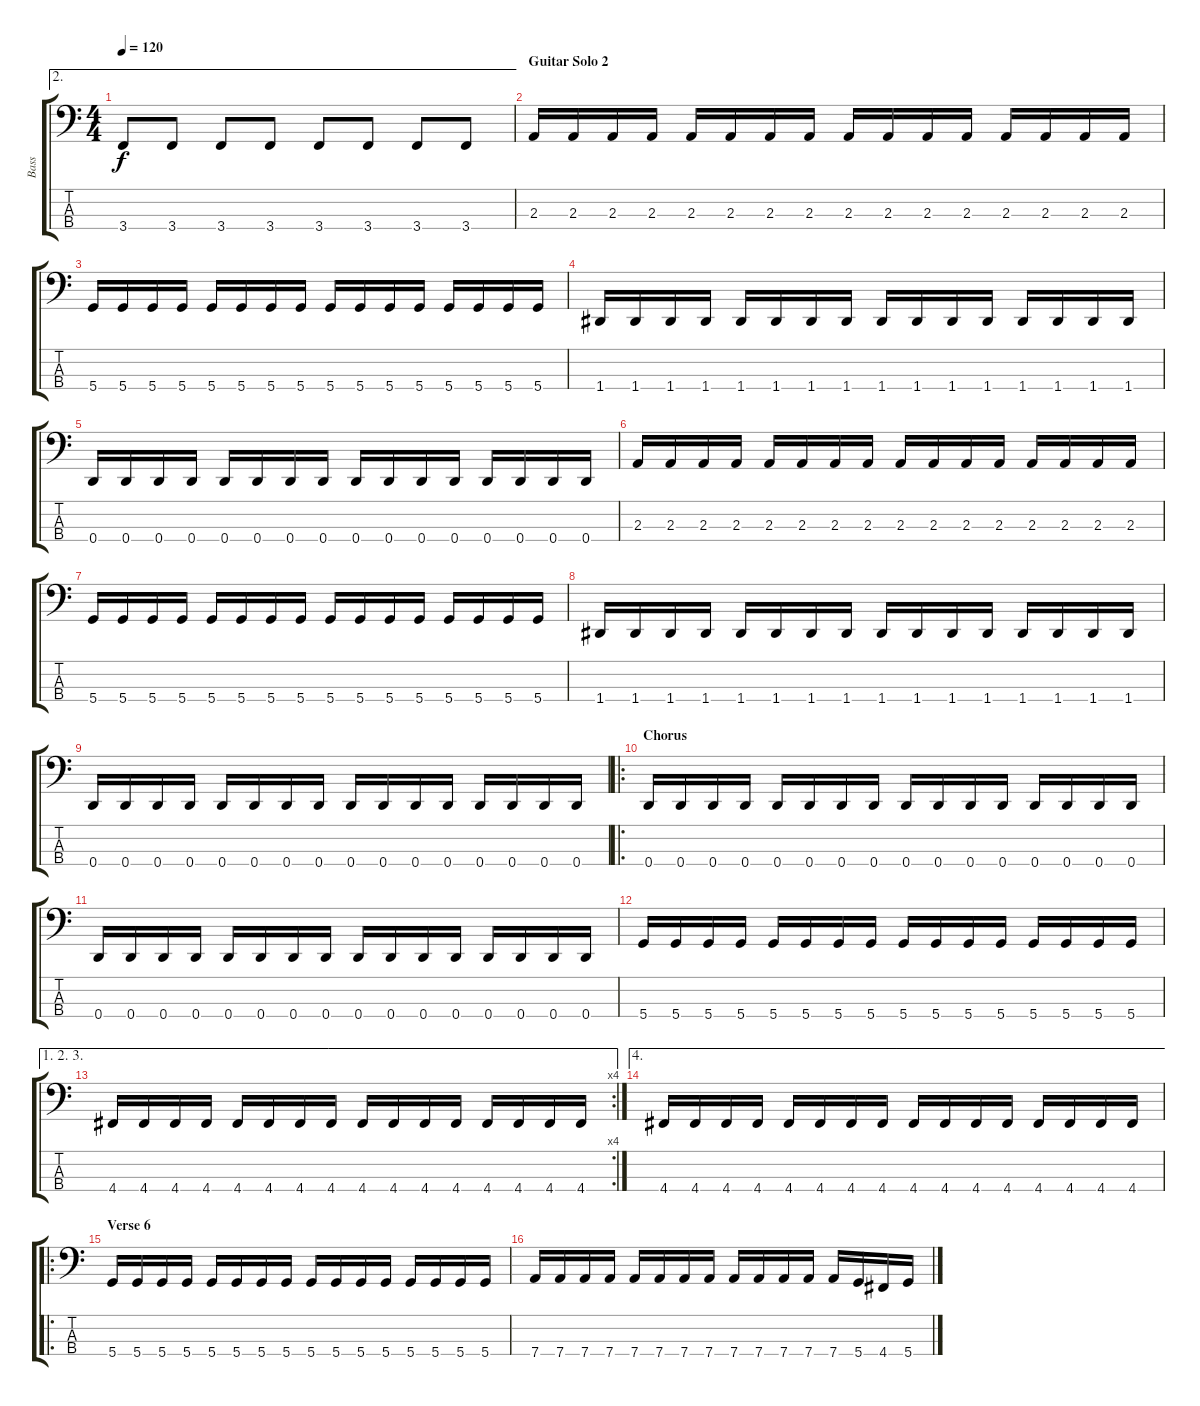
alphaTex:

\track ("Bass" "Bass") {instrument electricbasspick}
\staff {score tabs}
\tuning (F2 C2 G1 D1) {hide}
\ae 2
\ts (4 4)
\tempo 120
\clef f4
\ks c
3.4.8{dy f} 3.4.8 3.4.8 3.4.8 3.4.8 3.4.8 3.4.8 3.4.8 |
\section ("" "Guitar Solo 2")
2.3.16 2.3.16 2.3.16 2.3.16 2.3.16 2.3.16 2.3.16 2.3.16 2.3.16 2.3.16 2.3.16 2.3.16 2.3.16 2.3.16 2.3.16 2.3.16 |
5.4.16 5.4.16 5.4.16 5.4.16 5.4.16 5.4.16 5.4.16 5.4.16 5.4.16 5.4.16 5.4.16 5.4.16 5.4.16 5.4.16 5.4.16 5.4.16 |
1.4.16 1.4.16 1.4.16 1.4.16 1.4.16 1.4.16 1.4.16 1.4.16 1.4.16 1.4.16 1.4.16 1.4.16 1.4.16 1.4.16 1.4.16 1.4.16 |
0.4.16 0.4.16 0.4.16 0.4.16 0.4.16 0.4.16 0.4.16 0.4.16 0.4.16 0.4.16 0.4.16 0.4.16 0.4.16 0.4.16 0.4.16 0.4.16 |
2.3.16 2.3.16 2.3.16 2.3.16 2.3.16 2.3.16 2.3.16 2.3.16 2.3.16 2.3.16 2.3.16 2.3.16 2.3.16 2.3.16 2.3.16 2.3.16 |
5.4.16 5.4.16 5.4.16 5.4.16 5.4.16 5.4.16 5.4.16 5.4.16 5.4.16 5.4.16 5.4.16 5.4.16 5.4.16 5.4.16 5.4.16 5.4.16 |
1.4.16 1.4.16 1.4.16 1.4.16 1.4.16 1.4.16 1.4.16 1.4.16 1.4.16 1.4.16 1.4.16 1.4.16 1.4.16 1.4.16 1.4.16 1.4.16 |
0.4.16 0.4.16 0.4.16 0.4.16 0.4.16 0.4.16 0.4.16 0.4.16 0.4.16 0.4.16 0.4.16 0.4.16 0.4.16 0.4.16 0.4.16 0.4.16 |
\ro
\section ("" "Chorus")
0.4.16 0.4.16 0.4.16 0.4.16 0.4.16 0.4.16 0.4.16 0.4.16 0.4.16 0.4.16 0.4.16 0.4.16 0.4.16 0.4.16 0.4.16 0.4.16 |
0.4.16 0.4.16 0.4.16 0.4.16 0.4.16 0.4.16 0.4.16 0.4.16 0.4.16 0.4.16 0.4.16 0.4.16 0.4.16 0.4.16 0.4.16 0.4.16 |
5.4.16 5.4.16 5.4.16 5.4.16 5.4.16 5.4.16 5.4.16 5.4.16 5.4.16 5.4.16 5.4.16 5.4.16 5.4.16 5.4.16 5.4.16 5.4.16 |
\ae (1 2 3)
\rc 4
4.4.16 4.4.16 4.4.16 4.4.16 4.4.16 4.4.16 4.4.16 4.4.16 4.4.16 4.4.16 4.4.16 4.4.16 4.4.16 4.4.16 4.4.16 4.4.16 |
\ae 4
4.4.16 4.4.16 4.4.16 4.4.16 4.4.16 4.4.16 4.4.16 4.4.16 4.4.16 4.4.16 4.4.16 4.4.16 4.4.16 4.4.16 4.4.16 4.4.16 |
\ro
\section ("" "Verse 6")
5.4.16 5.4.16 5.4.16 5.4.16 5.4.16 5.4.16 5.4.16 5.4.16 5.4.16 5.4.16 5.4.16 5.4.16 5.4.16 5.4.16 5.4.16 5.4.16 |
7.4.16 7.4.16 7.4.16 7.4.16 7.4.16 7.4.16 7.4.16 7.4.16 7.4.16 7.4.16 7.4.16 7.4.16 7.4.16 5.4.16 4.4.16 5.4.16
